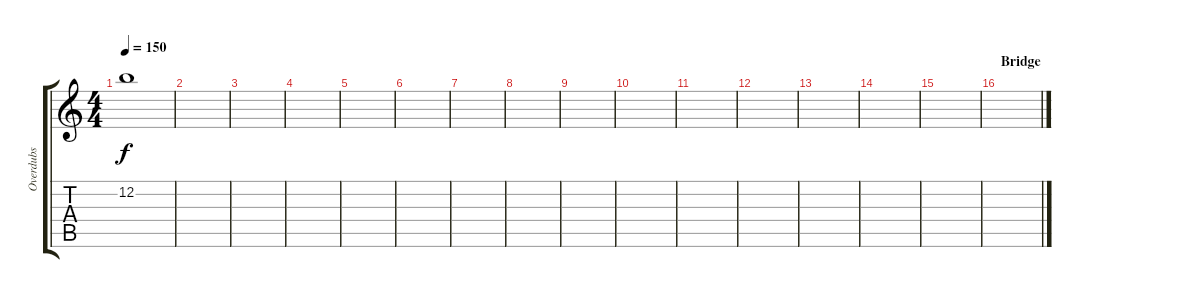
\track ("Overdubs" "Overdubs") {instrument distortionguitar}
\staff {score tabs}
\tuning (E4 B3 G3 D3 A2 E2) {hide}
\ts (4 4)
\tempo 150
\clef g2
\ks c
12.2{t}.1{dy f} |
|
|
|
|
|
|
|
|
|
|
|
|
|
|
\section ("" "Bridge")
